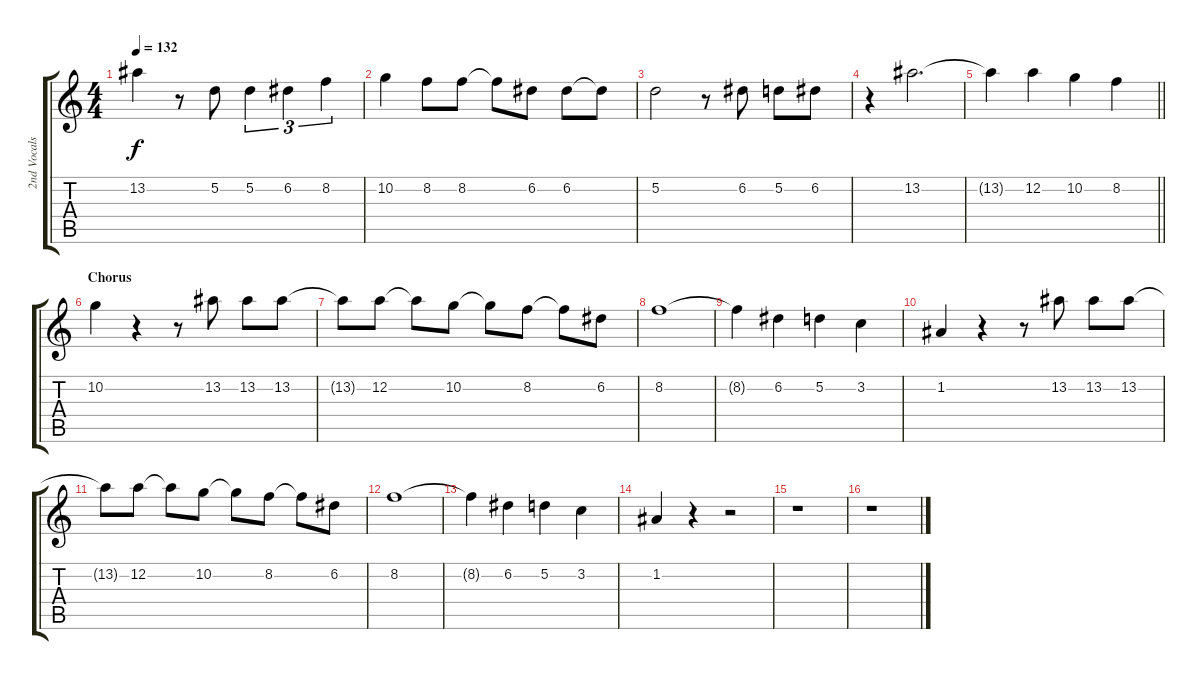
\track ("2nd Vocals" "2nd Vocals") {instrument churchorgan}
\staff {score tabs}
\tuning (D5 A4 F4 C4 G3 D3) {hide}
\ts (4 4)
\tempo 132
\clef g2
\ks c
13.2{t}.4{dy f} r.8 5.2.8 5.2.4{tu (3 2)} 6.2.4{tu (3 2)} 8.2.4{tu (3 2)} |
10.2.4 8.2.8 8.2.8 8.2{t}.8 6.2.8 6.2.8 6.2{t}.8 |
5.2.2 r.8{balance 16} 6.2.8 5.2.8 6.2.8 |
r.4 13.2.2{d} |
\barLineRight lightlight
13.2{t}.4 12.2.4 10.2.4 8.2.4 |
\section ("" "Chorus")
10.2.4 r.4 r.8 13.2.8 13.2.8 13.2.8 |
13.2{t}.8 12.2.8 12.2{t}.8 10.2.8 10.2{t}.8 8.2.8 8.2{t}.8 6.2.8 |
8.2.1 |
8.2{t}.4 6.2.4 5.2.4 3.2.4 |
1.2.4 r.4 r.8 13.2.8 13.2.8 13.2.8 |
13.2{t}.8 12.2.8 12.2{t}.8 10.2.8 10.2{t}.8 8.2.8 8.2{t}.8 6.2.8 |
8.2.1 |
8.2{t}.4 6.2.4 5.2.4 3.2.4 |
1.2.4 r.4 r.2 |
r.1 |
r.1
